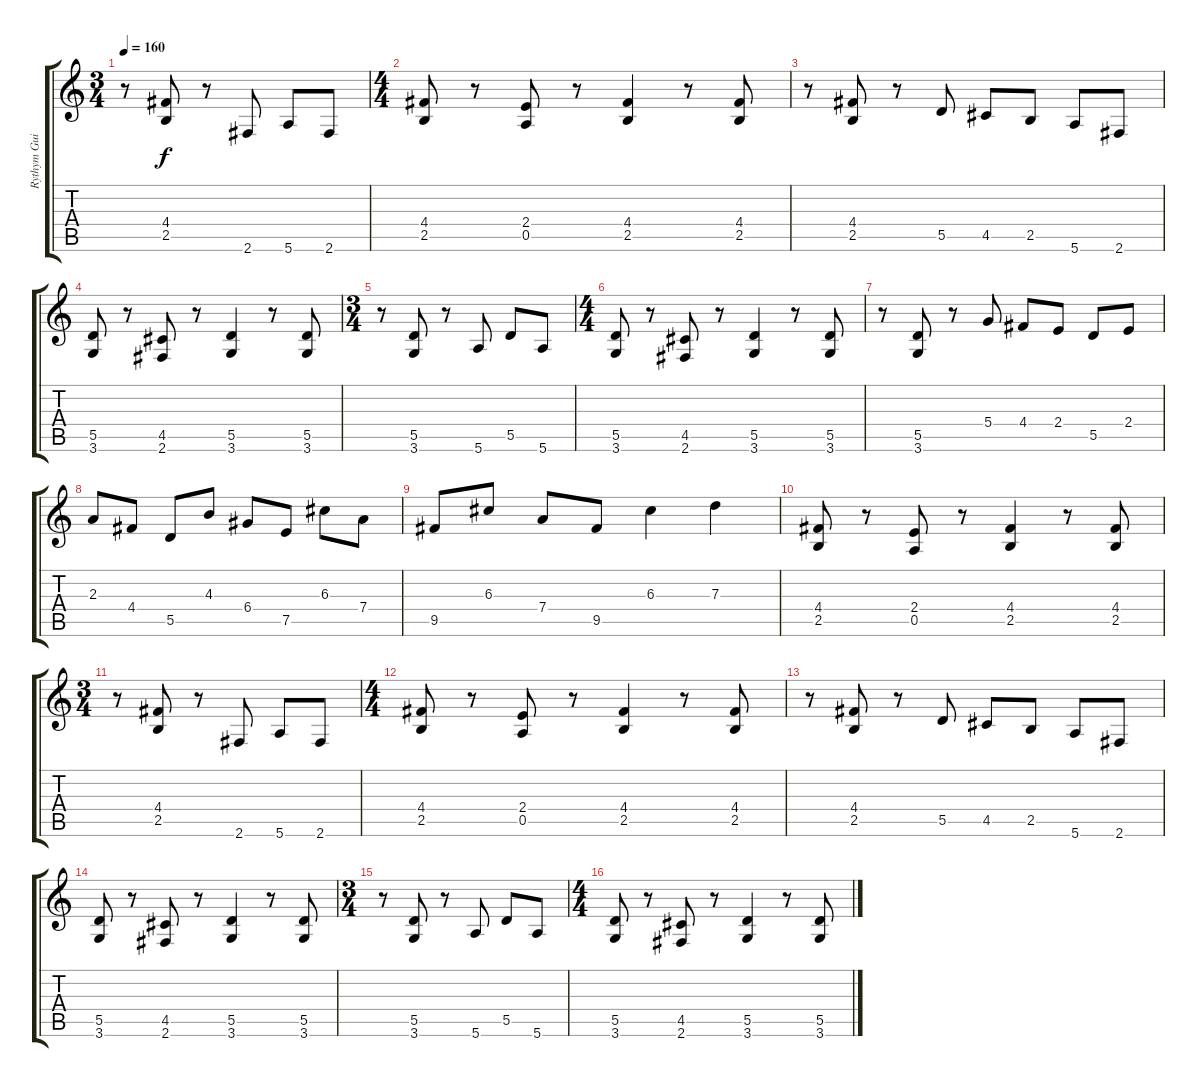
\track ("Rythym Guitar" "Rythym Gui") {instrument overdrivenguitar}
\staff {score tabs}
\tuning (E4 B3 G3 D3 A2 E2) {hide}
\ts (3 4)
\tempo 160
\clef g2
\ks c
r.8{dy f} (4.4 2.5).8 r.8 2.6.8 5.6.8 2.6.8 |
\ts (4 4)
(4.4 2.5).8 r.8 (2.4 0.5).8 r.8 (4.4 2.5).4 r.8 (4.4 2.5).8 |
r.8 (4.4 2.5).8 r.8 5.5.8 4.5.8 2.5.8 5.6.8 2.6.8 |
(5.5 3.6).8 r.8 (4.5 2.6).8 r.8 (5.5 3.6).4 r.8 (5.5 3.6).8 |
\ts (3 4)
r.8 (5.5 3.6).8 r.8 5.6.8 5.5.8 5.6.8 |
\ts (4 4)
(5.5 3.6).8 r.8 (4.5 2.6).8 r.8 (5.5 3.6).4 r.8 (5.5 3.6).8 |
r.8 (5.5 3.6).8 r.8 5.4.8 4.4.8 2.4.8 5.5.8 2.4.8 |
2.3.8 4.4.8 5.5.8 4.3.8 6.4.8 7.5.8 6.3.8 7.4.8 |
9.5.8 6.3.8 7.4.8 9.5.8 6.3.4 7.3.4 |
(4.4 2.5).8 r.8 (2.4 0.5).8 r.8 (4.4 2.5).4 r.8 (4.4 2.5).8 |
\ts (3 4)
r.8 (4.4 2.5).8 r.8 2.6.8 5.6.8 2.6.8 |
\ts (4 4)
(4.4 2.5).8 r.8 (2.4 0.5).8 r.8 (4.4 2.5).4 r.8 (4.4 2.5).8 |
r.8 (4.4 2.5).8 r.8 5.5.8 4.5.8 2.5.8 5.6.8 2.6.8 |
(5.5 3.6).8 r.8 (4.5 2.6).8 r.8 (5.5 3.6).4 r.8 (5.5 3.6).8 |
\ts (3 4)
r.8 (5.5 3.6).8 r.8 5.6.8 5.5.8 5.6.8 |
\ts (4 4)
(5.5 3.6).8 r.8 (4.5 2.6).8 r.8 (5.5 3.6).4 r.8 (5.5 3.6).8
